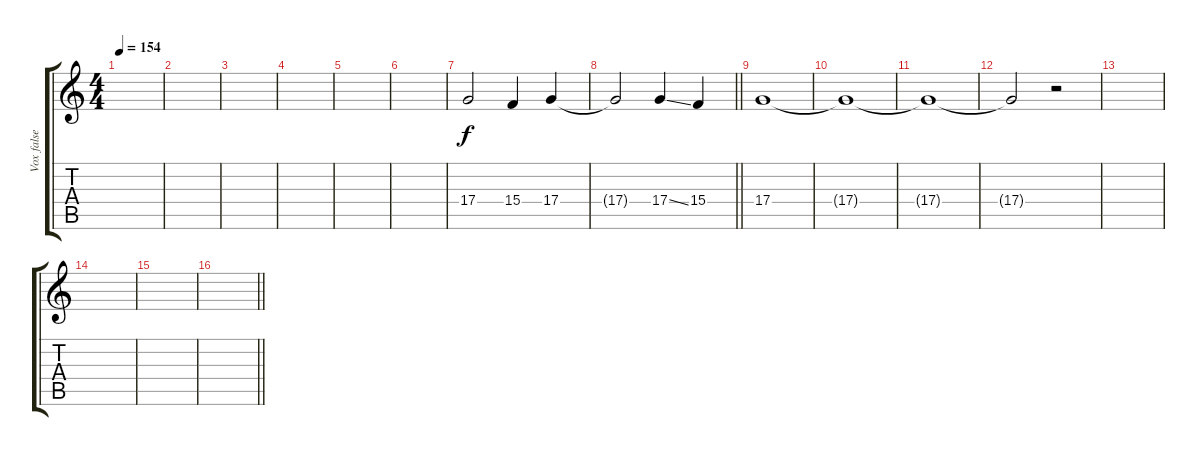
\track ("Vox false cord" "Vox false ") {instrument viola}
\staff {score tabs}
\tuning (E4 B3 G3 D3 A2 E2) {hide}
\ts (4 4)
\tempo 154
\clef g2
\ks c
|
|
|
|
|
|
17.4.2 15.4.4 17.4.4 |
\barLineRight lightlight
17.4{t}.2 17.4{ss}.4 15.4.4 |
\section ("" " ")
17.4.1 |
17.4{t}.1 |
17.4{t}.1 |
17.4{t}.2 r.2 |
|
|
|
\barLineRight lightlight
